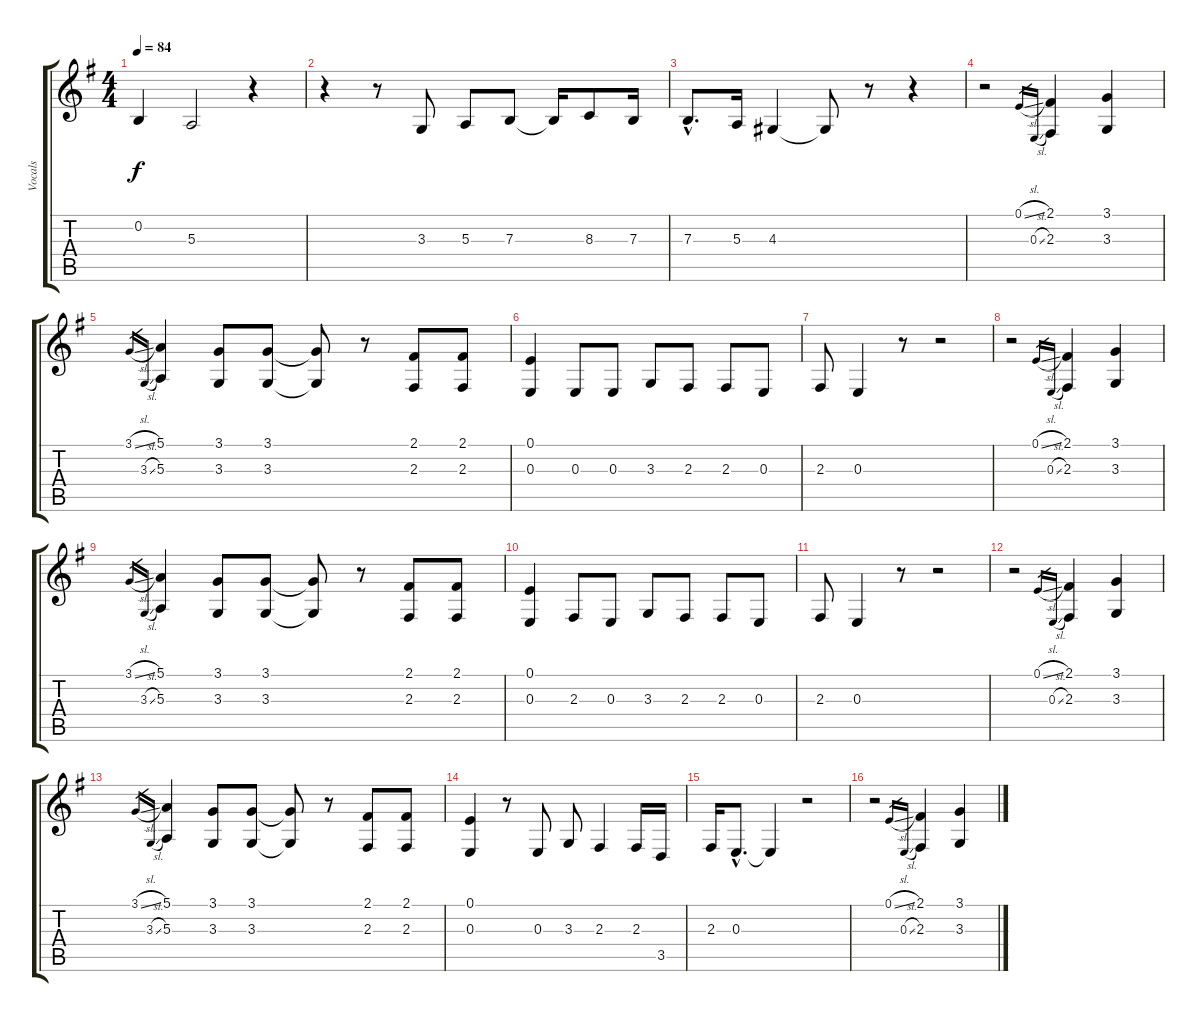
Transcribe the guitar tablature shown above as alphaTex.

\track ("Vocals" "Vocals") {instrument choiraahs}
\staff {score tabs}
\tuning (E4 B3 E3 E3 B2 E2) {hide}
\ts (4 4)
\tempo 84
\clef g2
\ks g
0.2.4{dy f} 5.3.2 r.4 |
r.4 r.8 3.3.8 5.3.8 7.3.8 7.3{t}.16 8.3.8 7.3.16 |
7.3{hac}.8{d} 5.3.16 4.3.4 4.3{t}.8 r.8 r.4 |
r.2 0.1{sl}.16{gr} 0.3{sl}.16{gr} (2.1 2.3).4 (3.1 3.3).4 |
3.1{sl}.16{gr} 3.3{sl}.16{gr} (5.1 5.3).4 (3.1 3.3).8 (3.1 3.3).8 (3.1{t} 3.3{t}).8 r.8 (2.1 2.3).8 (2.1 2.3).8 |
(0.1 0.3).4 0.3.8 0.3.8 3.3.8 2.3.8 2.3.8 0.3.8 |
2.3.8 0.3.4 r.8 r.2 |
r.2 0.1{sl}.16{gr} 0.3{sl}.16{gr} (2.1 2.3).4 (3.1 3.3).4 |
3.1{sl}.16{gr} 3.3{sl}.16{gr} (5.1 5.3).4 (3.1 3.3).8 (3.1 3.3).8 (3.1{t} 3.3{t}).8 r.8 (2.1 2.3).8 (2.1 2.3).8 |
(0.1 0.3).4 2.3.8 0.3.8 3.3.8 2.3.8 2.3.8 0.3.8 |
2.3.8 0.3.4 r.8 r.2 |
r.2 0.1{sl}.16{gr} 0.3{sl}.16{gr} (2.1 2.3).4 (3.1 3.3).4 |
3.1{sl}.16{gr} 3.3{sl}.16{gr} (5.1 5.3).4 (3.1 3.3).8 (3.1 3.3).8 (3.1{t} 3.3{t}).8 r.8 (2.1 2.3).8 (2.1 2.3).8 |
(0.1 0.3).4 r.8 0.3.8 3.3.8 2.3.4 2.3.16 3.5.16 |
2.3.16 0.3{hac}.8{d} 0.3{t}.4 r.2 |
r.2 0.1{sl}.16{gr} 0.3{sl}.16{gr} (2.1 2.3).4 (3.1 3.3).4
